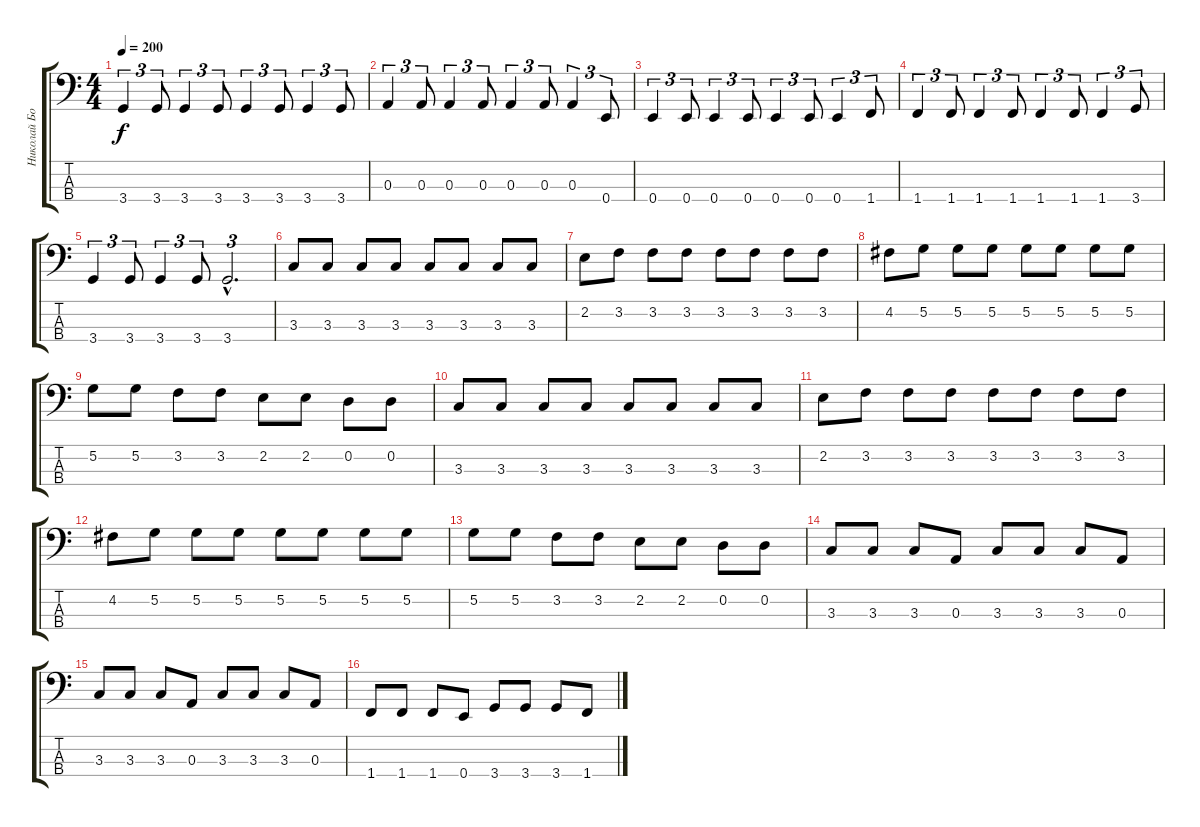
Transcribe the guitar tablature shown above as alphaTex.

\track ("Николай Богданов" "Николай Бо") {instrument electricbassfinger}
\staff {score tabs}
\tuning (G2 D2 A1 E1) {hide}
\ts (4 4)
\tempo 200
\clef f4
\ks c
3.4.4{tu (3 2) dy f} 3.4.8{tu (3 2)} 3.4.4{tu (3 2)} 3.4.8{tu (3 2)} 3.4.4{tu (3 2)} 3.4.8{tu (3 2)} 3.4.4{tu (3 2)} 3.4.8{tu (3 2)} |
0.3.4{tu (3 2)} 0.3.8{tu (3 2)} 0.3.4{tu (3 2)} 0.3.8{tu (3 2)} 0.3.4{tu (3 2)} 0.3.8{tu (3 2)} 0.3.4{tu (3 2)} 0.4.8{tu (3 2)} |
0.4.4{tu (3 2)} 0.4.8{tu (3 2)} 0.4.4{tu (3 2)} 0.4.8{tu (3 2)} 0.4.4{tu (3 2)} 0.4.8{tu (3 2)} 0.4.4{tu (3 2)} 1.4.8{tu (3 2)} |
1.4.4{tu (3 2)} 1.4.8{tu (3 2)} 1.4.4{tu (3 2)} 1.4.8{tu (3 2)} 1.4.4{tu (3 2)} 1.4.8{tu (3 2)} 1.4.4{tu (3 2)} 3.4.8{tu (3 2)} |
3.4.4{tu (3 2)} 3.4.8{tu (3 2)} 3.4.4{tu (3 2)} 3.4.8{tu (3 2)} 3.4{hac}.2{d tu (3 2)} |
3.3.8 3.3.8 3.3.8 3.3.8 3.3.8 3.3.8 3.3.8 3.3.8 |
2.2.8 3.2.8 3.2.8 3.2.8 3.2.8 3.2.8 3.2.8 3.2.8 |
4.2.8 5.2.8 5.2.8 5.2.8 5.2.8 5.2.8 5.2.8 5.2.8 |
5.2.8 5.2.8 3.2.8 3.2.8 2.2.8 2.2.8 0.2.8 0.2.8 |
3.3.8 3.3.8 3.3.8 3.3.8 3.3.8 3.3.8 3.3.8 3.3.8 |
2.2.8 3.2.8 3.2.8 3.2.8 3.2.8 3.2.8 3.2.8 3.2.8 |
4.2.8 5.2.8 5.2.8 5.2.8 5.2.8 5.2.8 5.2.8 5.2.8 |
5.2.8 5.2.8 3.2.8 3.2.8 2.2.8 2.2.8 0.2.8 0.2.8 |
3.3.8 3.3.8 3.3.8 0.3.8 3.3.8 3.3.8 3.3.8 0.3.8 |
3.3.8 3.3.8 3.3.8 0.3.8 3.3.8 3.3.8 3.3.8 0.3.8 |
1.4.8 1.4.8 1.4.8 0.4.8 3.4.8 3.4.8 3.4.8 1.4.8
